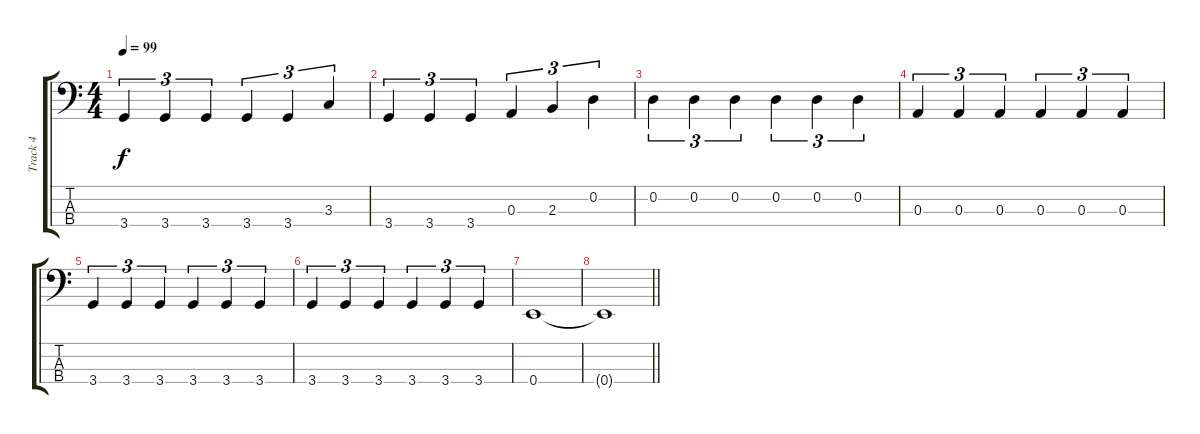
\track ("Track 4" "Track 4") {instrument electricbassfinger}
\staff {score tabs}
\tuning (G2 D2 A1 E1) {hide}
\ts (4 4)
\tempo 99
\clef f4
\ks c
3.4.4{tu (3 2) dy f} 3.4.4{tu (3 2)} 3.4.4{tu (3 2)} 3.4.4{tu (3 2)} 3.4.4{tu (3 2)} 3.3.4{tu (3 2)} |
3.4.4{tu (3 2)} 3.4.4{tu (3 2)} 3.4.4{tu (3 2)} 0.3.4{tu (3 2)} 2.3.4{tu (3 2)} 0.2.4{tu (3 2)} |
0.2.4{tu (3 2)} 0.2.4{tu (3 2)} 0.2.4{tu (3 2)} 0.2.4{tu (3 2)} 0.2.4{tu (3 2)} 0.2.4{tu (3 2)} |
0.3.4{tu (3 2)} 0.3.4{tu (3 2)} 0.3.4{tu (3 2)} 0.3.4{tu (3 2)} 0.3.4{tu (3 2)} 0.3.4{tu (3 2)} |
3.4.4{tu (3 2)} 3.4.4{tu (3 2)} 3.4.4{tu (3 2)} 3.4.4{tu (3 2)} 3.4.4{tu (3 2)} 3.4.4{tu (3 2)} |
3.4.4{tu (3 2)} 3.4.4{tu (3 2)} 3.4.4{tu (3 2)} 3.4.4{tu (3 2)} 3.4.4{tu (3 2)} 3.4.4{tu (3 2)} |
0.4.1 |
\barLineRight lightlight
0.4{t}.1
